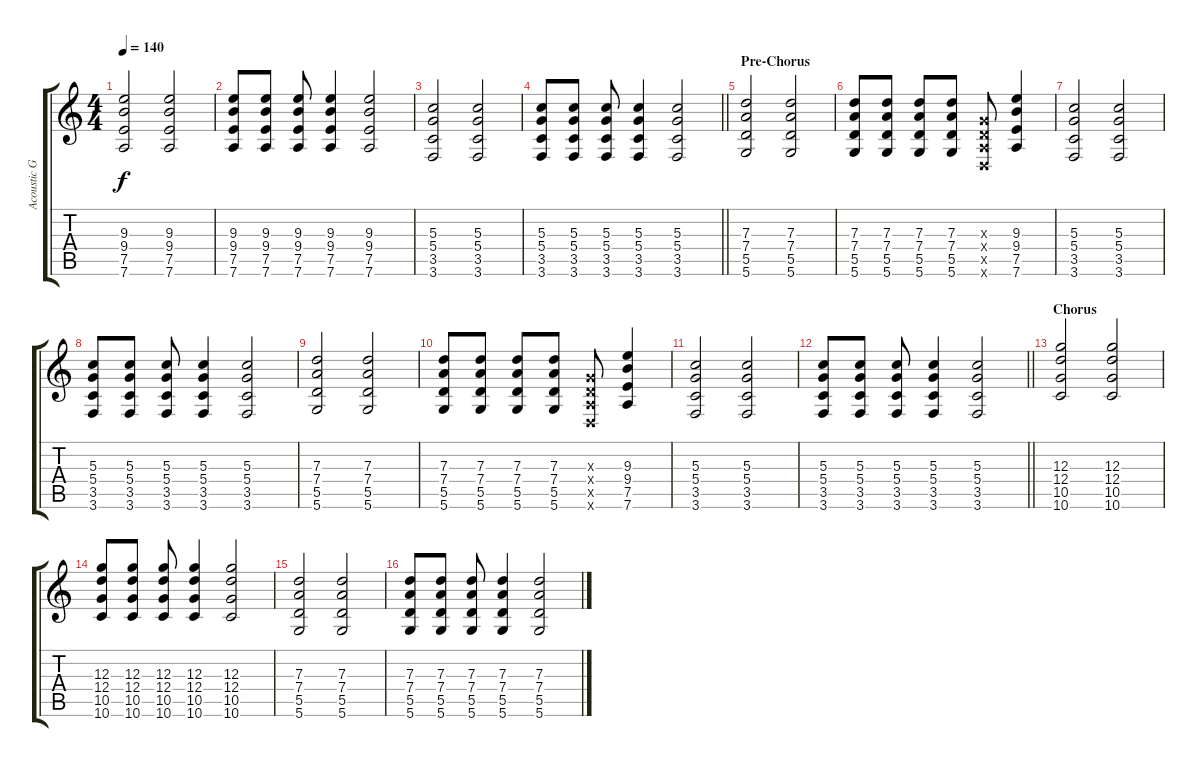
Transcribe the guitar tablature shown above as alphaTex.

\track ("Acoustic Guitar" "Acoustic G") {instrument acousticguitarsteel}
\staff {score tabs}
\tuning (E4 B3 G3 D3 A2 D2) {hide}
\ts (4 4)
\tempo 140
\clef g2
\ks c
(9.3 9.4 7.5 7.6).2{dy f} (9.3 9.4 7.5 7.6).2 |
(9.3 9.4 7.5 7.6).8 (9.3 9.4 7.5 7.6).8 (9.3 9.4 7.5 7.6).8 (9.3 9.4 7.5 7.6).4 (9.3 9.4 7.5 7.6).2 |
(5.3 5.4 3.5 3.6).2 (5.3 5.4 3.5 3.6).2 |
\barLineRight lightlight
(5.3 5.4 3.5 3.6).8 (5.3 5.4 3.5 3.6).8 (5.3 5.4 3.5 3.6).8 (5.3 5.4 3.5 3.6).4 (5.3 5.4 3.5 3.6).2 |
\section ("" "Pre-Chorus")
(7.3 7.4 5.5 5.6).2 (7.3 7.4 5.5 5.6).2 |
(7.3 7.4 5.5 5.6).8 (7.3 7.4 5.5 5.6).8 (7.3 7.4 5.5 5.6).8 (7.3 7.4 5.5 5.6).8 (0.3{x} 0.4{x} 0.5{x} 0.6{x}).8 (9.3 9.4 7.5 7.6).4 |
(5.3 5.4 3.5 3.6).2 (5.3 5.4 3.5 3.6).2 |
(5.3 5.4 3.5 3.6).8 (5.3 5.4 3.5 3.6).8 (5.3 5.4 3.5 3.6).8 (5.3 5.4 3.5 3.6).4 (5.3 5.4 3.5 3.6).2 |
(7.3 7.4 5.5 5.6).2 (7.3 7.4 5.5 5.6).2 |
(7.3 7.4 5.5 5.6).8 (7.3 7.4 5.5 5.6).8 (7.3 7.4 5.5 5.6).8 (7.3 7.4 5.5 5.6).8 (0.3{x} 0.4{x} 0.5{x} 0.6{x}).8 (9.3 9.4 7.5 7.6).4 |
(5.3 5.4 3.5 3.6).2 (5.3 5.4 3.5 3.6).2 |
\barLineRight lightlight
(5.3 5.4 3.5 3.6).8 (5.3 5.4 3.5 3.6).8 (5.3 5.4 3.5 3.6).8 (5.3 5.4 3.5 3.6).4 (5.3 5.4 3.5 3.6).2 |
\section ("" "Chorus")
(12.3 12.4 10.5 10.6).2 (12.3 12.4 10.5 10.6).2 |
(12.3 12.4 10.5 10.6).8 (12.3 12.4 10.5 10.6).8 (12.3 12.4 10.5 10.6).8 (12.3 12.4 10.5 10.6).4 (12.3 12.4 10.5 10.6).2 |
(7.3 7.4 5.5 5.6).2 (7.3 7.4 5.5 5.6).2 |
(7.3 7.4 5.5 5.6).8 (7.3 7.4 5.5 5.6).8 (7.3 7.4 5.5 5.6).8 (7.3 7.4 5.5 5.6).4 (7.3 7.4 5.5 5.6).2
